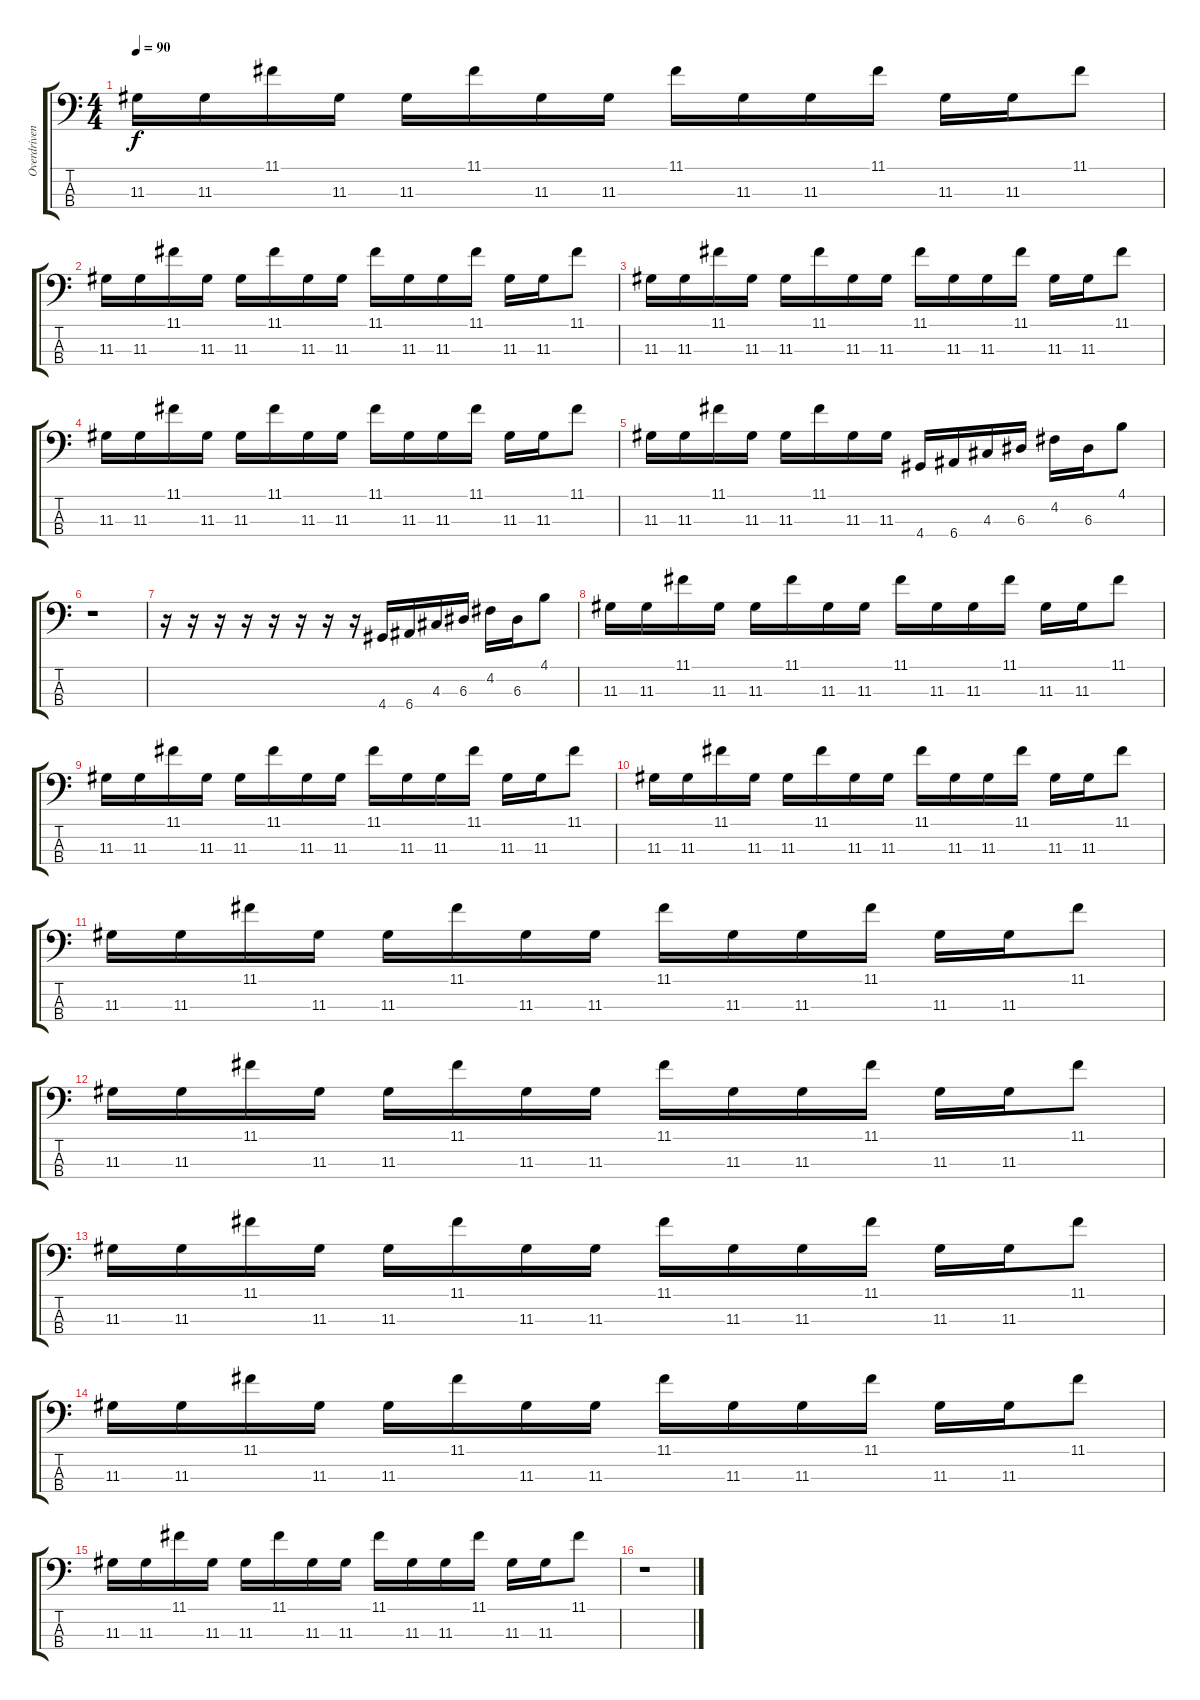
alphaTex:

\track ("Overdriven bass" "Overdriven") {instrument electricbasspick}
\staff {score tabs}
\tuning (G2 D2 A1 E1) {hide}
\ts (4 4)
\tempo 90
\clef f4
\ks c
11.3.16{dy f} 11.3.16 11.1.16 11.3.16 11.3.16 11.1.16 11.3.16 11.3.16 11.1.16 11.3.16 11.3.16 11.1.16 11.3.16 11.3.16 11.1.8 |
11.3.16 11.3.16 11.1.16 11.3.16 11.3.16 11.1.16 11.3.16 11.3.16 11.1.16 11.3.16 11.3.16 11.1.16 11.3.16 11.3.16 11.1.8 |
11.3.16 11.3.16 11.1.16 11.3.16 11.3.16 11.1.16 11.3.16 11.3.16 11.1.16 11.3.16 11.3.16 11.1.16 11.3.16 11.3.16 11.1.8 |
11.3.16 11.3.16 11.1.16 11.3.16 11.3.16 11.1.16 11.3.16 11.3.16 11.1.16 11.3.16 11.3.16 11.1.16 11.3.16 11.3.16 11.1.8 |
11.3.16 11.3.16 11.1.16 11.3.16 11.3.16 11.1.16 11.3.16 11.3.16 4.4.16 6.4.16 4.3.16 6.3.16 4.2.16 6.3.16 4.1.8 |
r.1 |
r.16 r.16 r.16 r.16 r.16 r.16 r.16 r.16 4.4.16 6.4.16 4.3.16 6.3.16 4.2.16 6.3.16 4.1.8 |
11.3.16 11.3.16 11.1.16 11.3.16 11.3.16 11.1.16 11.3.16 11.3.16 11.1.16 11.3.16 11.3.16 11.1.16 11.3.16 11.3.16 11.1.8 |
11.3.16 11.3.16 11.1.16 11.3.16 11.3.16 11.1.16 11.3.16 11.3.16 11.1.16 11.3.16 11.3.16 11.1.16 11.3.16 11.3.16 11.1.8 |
11.3.16 11.3.16 11.1.16 11.3.16 11.3.16 11.1.16 11.3.16 11.3.16 11.1.16 11.3.16 11.3.16 11.1.16 11.3.16 11.3.16 11.1.8 |
11.3.16 11.3.16 11.1.16 11.3.16 11.3.16 11.1.16 11.3.16 11.3.16 11.1.16 11.3.16 11.3.16 11.1.16 11.3.16 11.3.16 11.1.8 |
11.3.16 11.3.16 11.1.16 11.3.16 11.3.16 11.1.16 11.3.16 11.3.16 11.1.16 11.3.16 11.3.16 11.1.16 11.3.16 11.3.16 11.1.8 |
11.3.16 11.3.16 11.1.16 11.3.16 11.3.16 11.1.16 11.3.16 11.3.16 11.1.16 11.3.16 11.3.16 11.1.16 11.3.16 11.3.16 11.1.8 |
11.3.16 11.3.16 11.1.16 11.3.16 11.3.16 11.1.16 11.3.16 11.3.16 11.1.16 11.3.16 11.3.16 11.1.16 11.3.16 11.3.16 11.1.8 |
11.3.16 11.3.16 11.1.16 11.3.16 11.3.16 11.1.16 11.3.16 11.3.16 11.1.16 11.3.16 11.3.16 11.1.16 11.3.16 11.3.16 11.1.8 |
r.1
